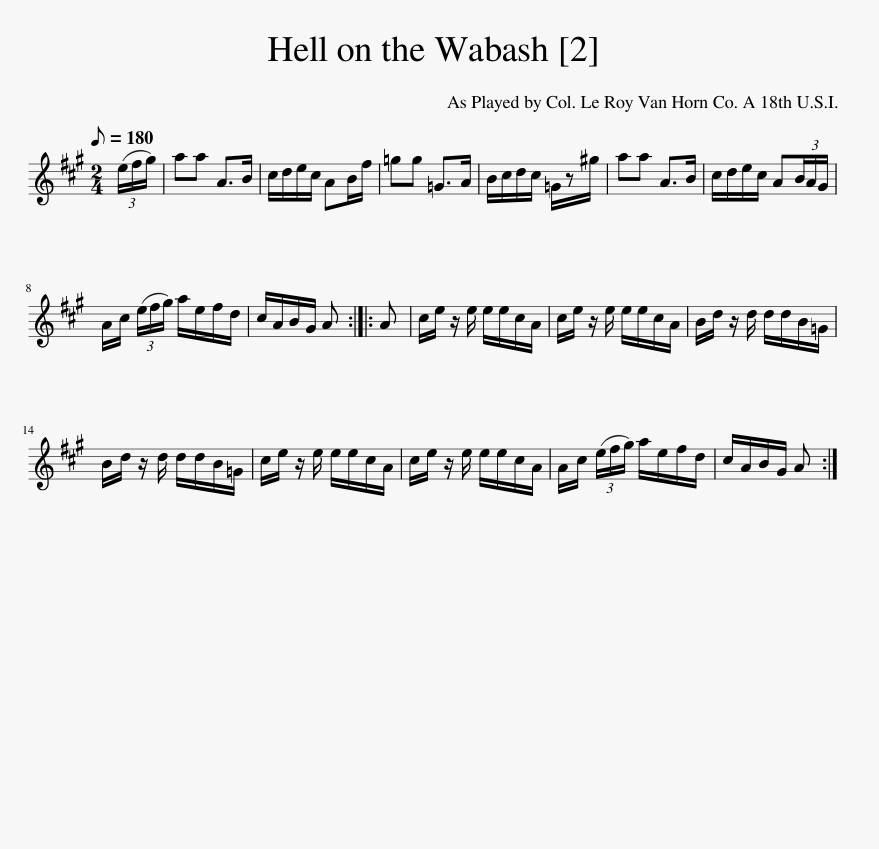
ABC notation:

X:1
L:1/8
Q:1/8=180
M:2/4
I:linebreak $
K:none
V:1 treble transpose="8 "
V:1
[K:A] (3(e/f/g/) | aa A>B | c/d/e/c/ AB/f/ | =gg =G>A | B/c/d/c/ =G/z^g/ | %5
 aa A>B | c/d/e/c/ A(3B/A/G/ |$ A/c/ (3(e/f/g/) a/e/f/d/ | c/A/B/G/ A :: A | %10
 c/e/ z/ e/ e/e/c/A/ | c/e/ z/ e/ e/e/c/A/ | B/d/ z/ d/ d/d/B/=G/ |$ B/d/ z/ d/ d/d/B/=G/ | c/e/ z/ e/ e/e/c/A/ | %15
 c/e/ z/ e/ e/e/c/A/ | A/c/ (3(e/f/g/) a/e/f/d/ | c/A/B/G/ A :| %18
